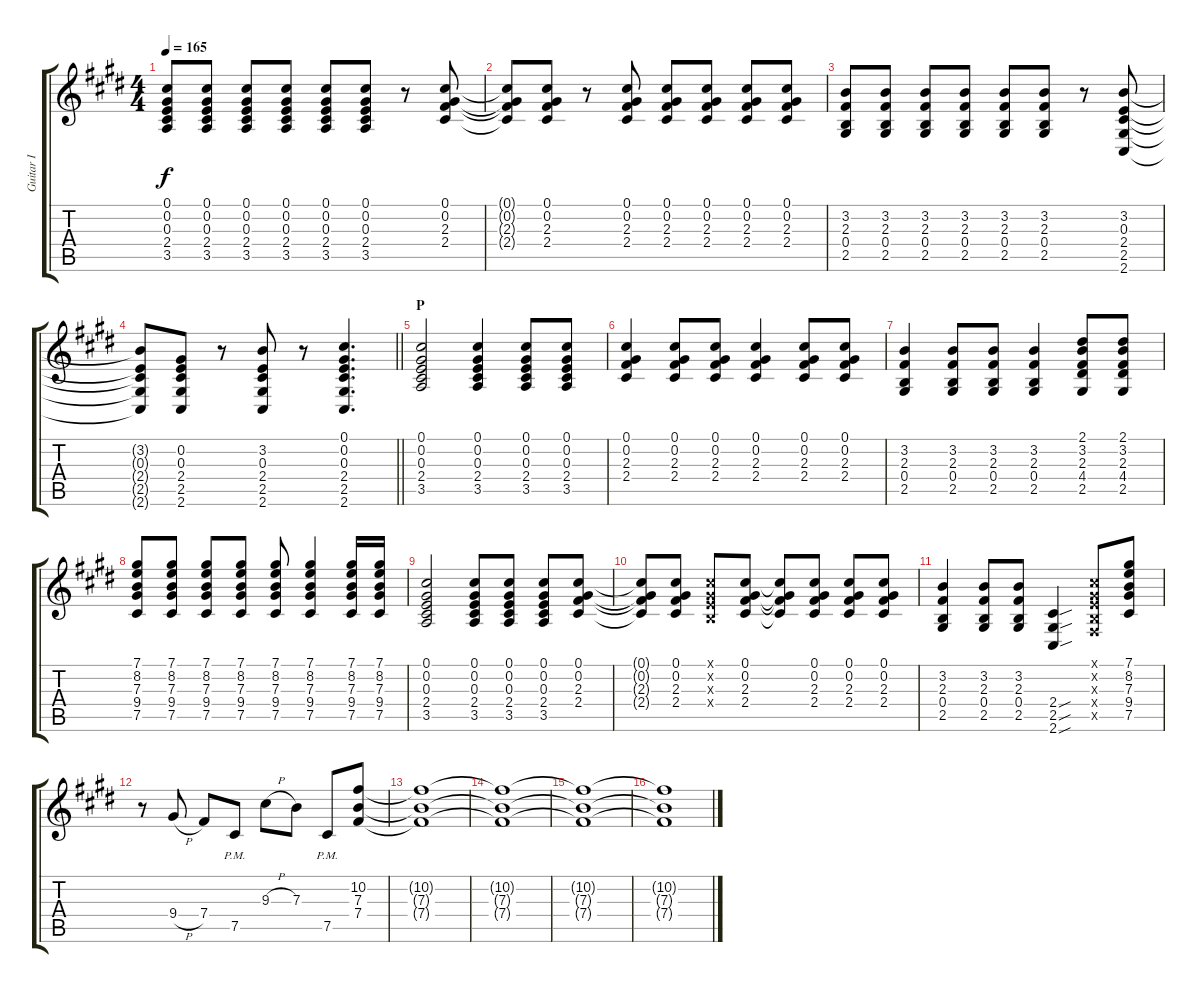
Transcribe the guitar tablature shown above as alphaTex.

\track ("Guitar I" "Guitar I") {instrument overdrivenguitar}
\staff {score tabs}
\tuning (Db4 Ab3 E3 B2 Gb2 B1) {hide}
\ts (4 4)
\tempo 165
\clef g2
\ks e
(0.1 0.2 0.3 2.4 3.5).8{dy f} (0.1 0.2 0.3 2.4 3.5).8 (0.1 0.2 0.3 2.4 3.5).8 (0.1 0.2 0.3 2.4 3.5).8 (0.1 0.2 0.3 2.4 3.5).8 (0.1 0.2 0.3 2.4 3.5).8 r.8 (0.1 0.2 2.3 2.4).8 |
(0.1{t} 0.2{t} 2.3{t} 2.4{t}).8 (0.1 0.2 2.3 2.4).8 r.8 (0.1 0.2 2.3 2.4).8 (0.1 0.2 2.3 2.4).8 (0.1 0.2 2.3 2.4).8 (0.1 0.2 2.3 2.4).8 (0.1 0.2 2.3 2.4).8 |
(3.2 2.3 0.4 2.5).8 (3.2 2.3 0.4 2.5).8 (3.2 2.3 0.4 2.5).8 (3.2 2.3 0.4 2.5).8 (3.2 2.3 0.4 2.5).8 (3.2 2.3 0.4 2.5).8 r.8 (3.2 0.3 2.4 2.5 2.6).8 |
\barLineRight lightlight
(3.2{t} 0.3{t} 2.4{t} 2.5{t} 2.6{t}).8 (0.2 0.3 2.4 2.5 2.6).8 r.8 (3.2 0.3 2.4 2.5 2.6).8 r.8 (0.1 0.2 0.3 2.4 2.5 2.6).4{d} |
\section ("" "P")
(0.1 0.2 0.3 2.4 3.5).2 (0.1 0.2 0.3 2.4 3.5).4 (0.1 0.2 0.3 2.4 3.5).8 (0.1 0.2 0.3 2.4 3.5).8 |
(0.1 0.2 2.3 2.4).4 (0.1 0.2 2.3 2.4).8 (0.1 0.2 2.3 2.4).8 (0.1 0.2 2.3 2.4).4 (0.1 0.2 2.3 2.4).8 (0.1 0.2 2.3 2.4).8 |
(3.2 2.3 0.4 2.5).4 (3.2 2.3 0.4 2.5).8 (3.2 2.3 0.4 2.5).8 (3.2 2.3 0.4 2.5).4 (2.1 3.2 2.3 4.4 2.5).8 (2.1 3.2 2.3 4.4 2.5).8 |
(7.1 8.2 7.3 9.4 7.5).8 (7.1 8.2 7.3 9.4 7.5).8 (7.1 8.2 7.3 9.4 7.5).8 (7.1 8.2 7.3 9.4 7.5).8 (7.1 8.2 7.3 9.4 7.5).8 (7.1 8.2 7.3 9.4 7.5).4 (7.1 8.2 7.3 9.4 7.5).16 (7.1 8.2 7.3 9.4 7.5).16 |
(0.1 0.2 0.3 2.4 3.5).2 (0.1 0.2 0.3 2.4 3.5).8 (0.1 0.2 0.3 2.4 3.5).8 (0.1 0.2 0.3 2.4 3.5).8 (0.1 0.2 2.3 2.4).8 |
(0.1{t} 0.2{t} 2.3{t} 2.4{t}).8 (0.1 0.2 2.3 2.4).8 (0.1{x} 0.2{x} 0.3{x} 0.4{x}).8 (0.1 0.2 2.3 2.4).8 (0.1{t} 0.2{t} 2.3{t} 2.4{t}).8 (0.1 0.2 2.3 2.4).8 (0.1 0.2 2.3 2.4).8 (0.1 0.2 2.3 2.4).8 |
(3.2 2.3 0.4 2.5).4 (3.2 2.3 0.4 2.5).8 (3.2 2.3 0.4 2.5).8 (2.4{sou} 2.5{sou} 2.6{sou}).4 (0.1{x} 0.2{x} 0.3{x} 0.4{x} 0.5{x}).8 (7.1 8.2 7.3 9.4 7.5).8 |
r.8 9.4{h}.8 7.4.8 7.5{pm}.8 9.3{h}.8 7.3.8 7.5{pm}.8 (10.2 7.3 7.4).8 |
(10.2{t} 7.3{t} 7.4{t}).1 |
(10.2{t} 7.3{t} 7.4{t}).1{volume 0} |
(10.2{t} 7.3{t} 7.4{t}).1 |
(10.2{t} 7.3{t} 7.4{t}).1
